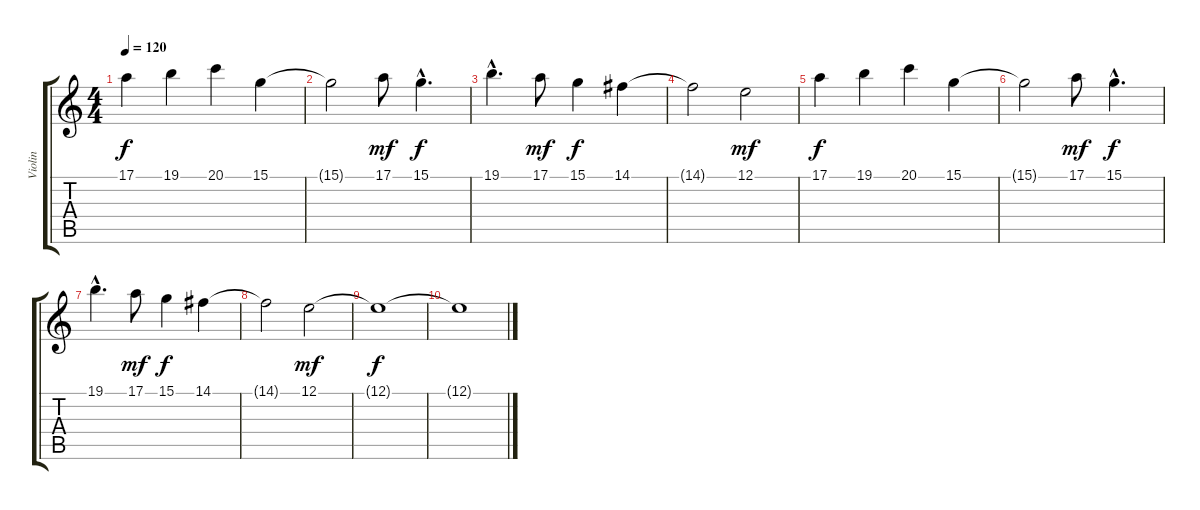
\track ("Violin" "Violin") {instrument violin}
\staff {score tabs}
\tuning (E4 B3 G3 D3 A2 E2) {hide}
\ts (4 4)
\tempo 120
\clef g2
\ks c
17.1.4{dy f volume 12 balance 12} 19.1.4 20.1.4 15.1.4 |
15.1{t}.2 17.1.8{dy mf} 15.1{hac}.4{d dy f} |
19.1{hac}.4{d} 17.1.8{dy mf} 15.1.4{dy f} 14.1.4 |
14.1{t}.2 12.1.2{dy mf} |
17.1.4{dy f} 19.1.4 20.1.4 15.1.4 |
15.1{t}.2 17.1.8{dy mf} 15.1{hac}.4{d dy f} |
19.1{hac}.4{d} 17.1.8{dy mf} 15.1.4{dy f} 14.1.4 |
14.1{t}.2 12.1.2{dy mf} |
12.1{t}.1{dy f volume 1} |
12.1{t}.1
